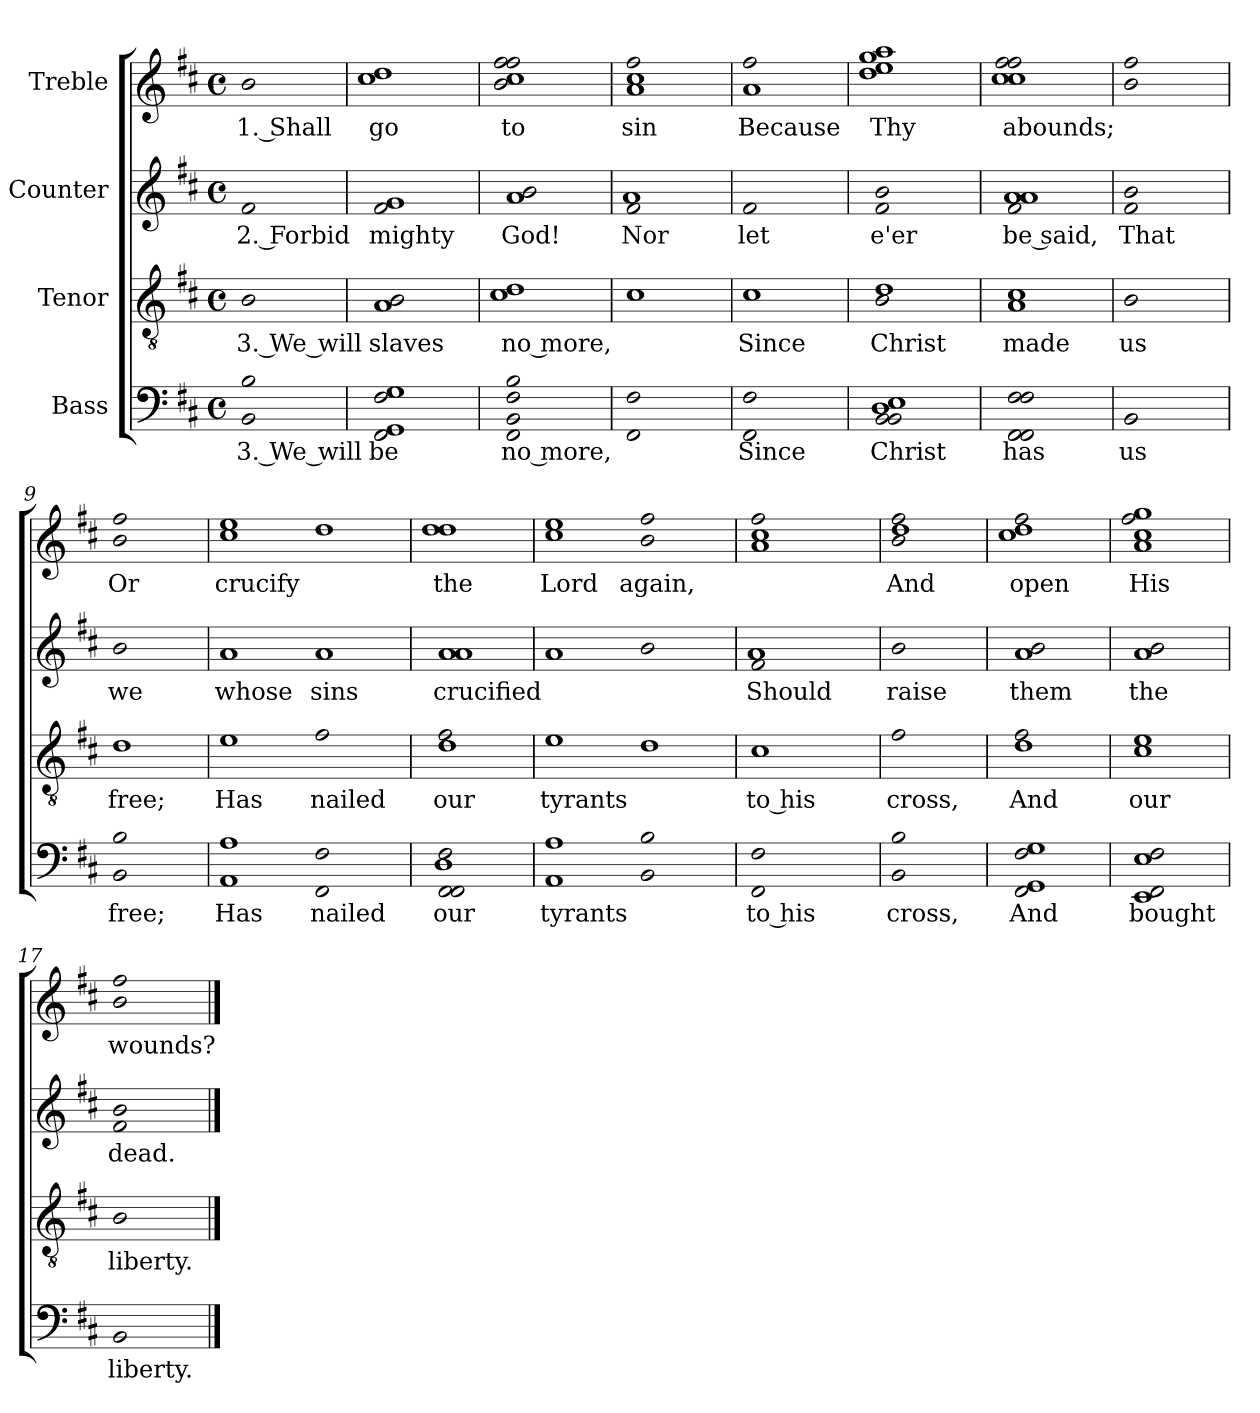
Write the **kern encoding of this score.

**kern	**text	**kern	**text	**kern	**text	**kern	**text
*part4	*part4	*part3	*part3	*part2	*part2	*part1	*part1
*staff4	*staff4	*staff3	*staff3	*staff2	*staff2	*staff1	*staff1
*I"Bass	*	*I"Tenor	*	*I"Counter	*	*I"Treble	*
*clefF4	*	*clefGv2	*	*clefG2	*	*clefG2	*
*k[f#c#]	*	*k[f#c#]	*	*k[f#c#]	*	*k[f#c#]	*
*D:	*	*D:	*	*D:	*	*D:	*
*M4/4	*	*M4/4	*	*M4/4	*	*M4/4	*
*met(c)	*	*met(c)	*	*met(c)	*	*met(c)	*
=1	=1	=1	=1	=1	=1	=1	=1
!LO:N:n=1:head=open	!	!	!	!	!	!	!
!LO:N:n=2:head=open	!LO:LY:a:rj	!LO:N:head=open	!LO:LY:b:rj	!LO:N:head=open	!LO:LY:b:rj	!LO:N:head=open	!LO:LY:b:rj
1BB 1B	3. We will	1B	3. We will	1f#	2. Forbid	1b	1. Shall
=2	=2	=2	=2	=2	=2	=2	=2
!LO:N:n=1:head=open	!	!	!	!	!	!	!
!LO:N:n=3:head=open	!LO:LY:a	!LO:N:n=2:head=open	!LO:LY:b	!LO:N:n=1:head=open	!LO:LY:b	!	!LO:LY:b
1FF# 1GG 1F# 1G	be	1A 1B	slaves	1f# 1g	mighty	1cc# 1dd	go
=3	=3	=3	=3	=3	=3	=3	=3
!LO:N:n=1:head=open	!	!	!	!	!	!	!
!LO:N:n=2:head=open	!	!	!	!	!	!	!
!LO:N:n=3:head=open	!	!	!	!	!	!	!
!LO:N:n=4:head=open	!LO:LY:a:rj	!	!LO:LY:b:rj	!LO:N:n=2:head=open	!LO:LY:b	!LO:N:n=1:head=open	!
!	!	!	!	!	!	!LO:N:n=3:head=open	!
!	!	!	!	!	!	!LO:N:n=4:head=open	!LO:LY:b
1FF# 1BB 1F# 1B	no more,	1c# 1d	no more,	1a 1b	God!	1b 1cc# 1ff# 1ff#	to
=4	=4	=4	=4	=4	=4	=4	=4
!LO:N:n=1:head=open	!	!	!	!	!	!	!
!LO:N:n=2:head=open	!	!	!	!LO:N:n=1:head=open	!LO:LY:b	!LO:N:n=3:head=open	!LO:LY:b
1FF# 1F#	.	1c#	.	1f# 1a	Nor	1a 1cc# 1ff#	sin
=5	=5	=5	=5	=5	=5	=5	=5
!LO:N:n=1:head=open	!	!	!	!	!	!	!
!LO:N:n=2:head=open	!LO:LY:a	!	!LO:LY:b	!LO:N:head=open	!LO:LY:b	!LO:N:n=2:head=open	!LO:LY:b
1FF# 1F#	Since	1c#	Since	1f#	let	1a 1ff#	Because
=6	=6	=6	=6	=6	=6	=6	=6
!LO:N:n=1:head=open	!	!	!	!	!	!	!
!LO:N:n=2:head=open	!LO:LY:a	!LO:N:n=1:head=open	!LO:LY:b	!LO:N:n=1:head=open	!	!	!
!	!	!	!	!LO:N:n=2:head=open	!LO:LY:b	!	!LO:LY:b
1BB 1BB 1D 1E	Christ	1B 1d	Christ	1f# 1b	e'er	1dd> 1ee> 1gg> 1aa>	Thy
=7	=7	=7	=7	=7	=7	=7	=7
!LO:N:n=1:head=open	!	!	!	!	!	!	!
!LO:N:n=2:head=open	!	!	!	!	!	!	!
!LO:N:n=3:head=open	!	!	!	!	!	!	!
!LO:N:n=4:head=open	!LO:LY:a	!	!LO:LY:b	!LO:N:n=1:head=open	!LO:LY:b:rj	!LO:N:n=3:head=open	!
!	!	!	!	!	!	!LO:N:n=4:head=open	!LO:LY:b
1FF# 1FF# 1F# 1F#	has	1A 1c#	made	1f# 1a 1a	be said,	1cc# 1cc# 1ff# 1ff#	abounds;
=8	=8	=8	=8	=8	=8	=8	=8
!LO:N:head=open	!LO:LY:a	!LO:N:head=open	!LO:LY:b	!LO:N:n=1:head=open	!	!	!
!	!	!	!	!LO:N:n=2:head=open	!LO:LY:b	!LO:N:n=1:head=open	!
!	!	!	!	!	!	!LO:N:n=2:head=open	!
1BB	us	1B	us	1f# 1b	That	1b 1ff#	.
=9	=9	=9	=9	=9	=9	=9	=9
!LO:N:n=1:head=open	!	!	!	!	!	!	!
!LO:N:n=2:head=open	!LO:LY:a	!	!LO:LY:b	!LO:N:head=open	!LO:LY:b	!LO:N:n=1:head=open	!
!	!	!	!	!	!	!LO:N:n=2:head=open	!LO:LY:b
1BB 1B	free;	1d	free;	1b	we	1b 1ff#	Or
=10	=10	=10	=10	=10	=10	=10	=10
!	!LO:LY:a	!	!LO:LY:b	!	!LO:LY:b	!	!LO:LY:b
1AA 1A	Has	1e	Has	1a	whose	1cc# 1ee	crucify
!LO:N:n=1:head=open	!	!	!	!	!	!	!
!LO:N:n=2:head=open	!LO:LY:a	!LO:N:head=open	!LO:LY:b	!	!LO:LY:b	!	!
1FF# 1F#	nailed	1f#	nailed	1a	sins	1dd	.
=11	=11	=11	=11	=11	=11	=11	=11
!LO:N:n=1:head=open	!	!	!	!	!	!	!
!LO:N:n=2:head=open	!	!	!	!	!	!	!
!LO:N:n=4:head=open	!LO:LY:a	!LO:N:n=2:head=open	!LO:LY:b	!	!LO:LY:b	!	!LO:LY:b
1FF# 1FF# 1D 1F#	our	1d 1f#	our	1a 1a	crucified	1dd 1dd	the
=12	=12	=12	=12	=12	=12	=12	=12
!	!LO:LY:a	!	!LO:LY:b	!	!	!	!LO:LY:b
1AA 1A	tyrants	1e	tyrants	1a	.	1cc#> 1ee>	Lord
!LO:N:n=1:head=open	!	!	!	!	!	!	!
!LO:N:n=2:head=open	!	!	!	!LO:N:head=open	!	!LO:N:n=1:head=open	!
!	!	!	!	!	!	!LO:N:n=2:head=open	!LO:LY:b
1BB 1B	.	1d	.	1b	.	1b 1ff#	again,
=13	=13	=13	=13	=13	=13	=13	=13
!LO:N:n=1:head=open	!	!	!	!	!	!	!
!LO:N:n=2:head=open	!LO:LY:a:rj	!	!LO:LY:b:rj	!LO:N:n=1:head=open	!LO:LY:b	!LO:N:n=3:head=open	!
1FF# 1F#	to his	1c#	to his	1f# 1a	Should	1a 1cc# 1ff#	.
=14	=14	=14	=14	=14	=14	=14	=14
!LO:N:n=1:head=open	!	!	!	!	!	!	!
!LO:N:n=2:head=open	!LO:LY:a	!LO:N:head=open	!LO:LY:b	!LO:N:head=open	!LO:LY:b	!LO:N:n=1:head=open	!
!	!	!	!	!	!	!LO:N:n=3:head=open	!LO:LY:b
1BB 1B	cross,	1f#	cross,	1b	raise	1b 1dd 1ff#	And
=15	=15	=15	=15	=15	=15	=15	=15
!LO:N:n=1:head=open	!	!	!	!	!	!	!
!LO:N:n=3:head=open	!LO:LY:a	!LO:N:n=2:head=open	!LO:LY:b	!LO:N:n=2:head=open	!LO:LY:b	!LO:N:n=3:head=open	!LO:LY:b
1FF# 1GG 1F# 1G	And	1d 1f#	And	1a 1b	them	1cc# 1dd 1ff#	open
=16	=16	=16	=16	=16	=16	=16	=16
!LO:N:n=2:head=open	!	!	!	!	!	!	!
!LO:N:n=4:head=open	!LO:LY:a	!	!LO:LY:b	!LO:N:n=2:head=open	!LO:LY:b	!LO:N:n=3:head=open	!LO:LY:b:rj
1EE 1FF# 1E 1F#	bought	1c# 1e	our	1a 1b	the	1a 1cc# 1ff# 1gg	His
=17	=17	=17	=17	=17	=17	=17	=17
!LO:N:head=open	!LO:LY:a	!LO:N:head=open	!LO:LY:b	!LO:N:n=1:head=open	!	!	!
!	!	!	!	!LO:N:n=2:head=open	!LO:LY:b	!LO:N:n=1:head=open	!
!	!	!	!	!	!	!LO:N:n=2:head=open	!LO:LY:b
1BB	liberty.	1B	liberty.	1f# 1b	dead.	1b 1ff#	wounds?
==	==	==	==	==	==	==	==
*-	*-	*-	*-	*-	*-	*-	*-
